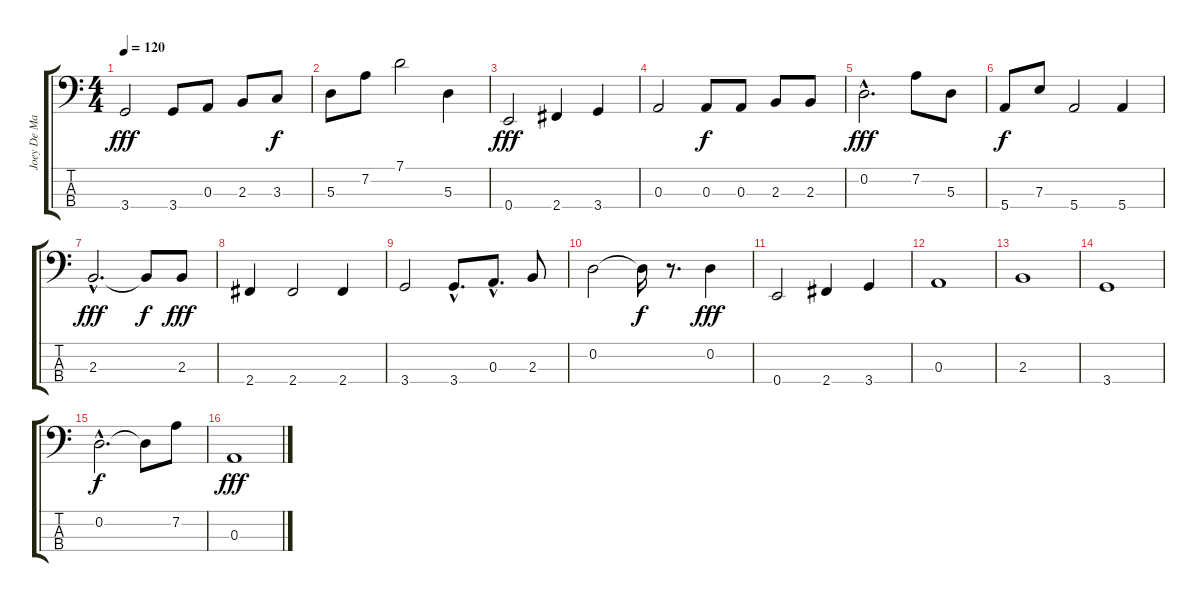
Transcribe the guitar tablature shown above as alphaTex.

\track ("Joey De Maio" "Joey De Ma") {instrument electricbasspick}
\staff {score tabs}
\tuning (G2 D2 A1 E1) {hide}
\ts (4 4)
\tempo 120
\clef f4
\ks c
3.4.2{dy fff} 3.4.8 0.3.8 2.3.8 3.3.8{dy f} |
5.3.8 7.2.8 7.1.2 5.3.4 |
0.4.2{dy fff} 2.4.4 3.4.4 |
0.3.2 0.3.8{dy f} 0.3.8 2.3.8 2.3.8 |
0.2{hac}.2{d dy fff} 7.2.8 5.3.8 |
5.4.8{dy f} 7.3.8 5.4.2 5.4.4 |
2.3{hac}.2{d dy fff} 2.3{t}.8{dy f} 2.3.8{dy fff} |
2.4.4 2.4.2 2.4.4 |
3.4.2 3.4{hac}.8{d} 0.3{hac}.8{d} 2.3.8 |
0.2.2 0.2{t}.16{dy f} r.8{d} 0.2.4{dy fff} |
0.4.2 2.4.4 3.4.4 |
0.3.1 |
2.3.1 |
3.4.1 |
0.2{hac}.2{d dy f} 0.2{t}.8 7.2.8 |
0.3.1{dy fff}
